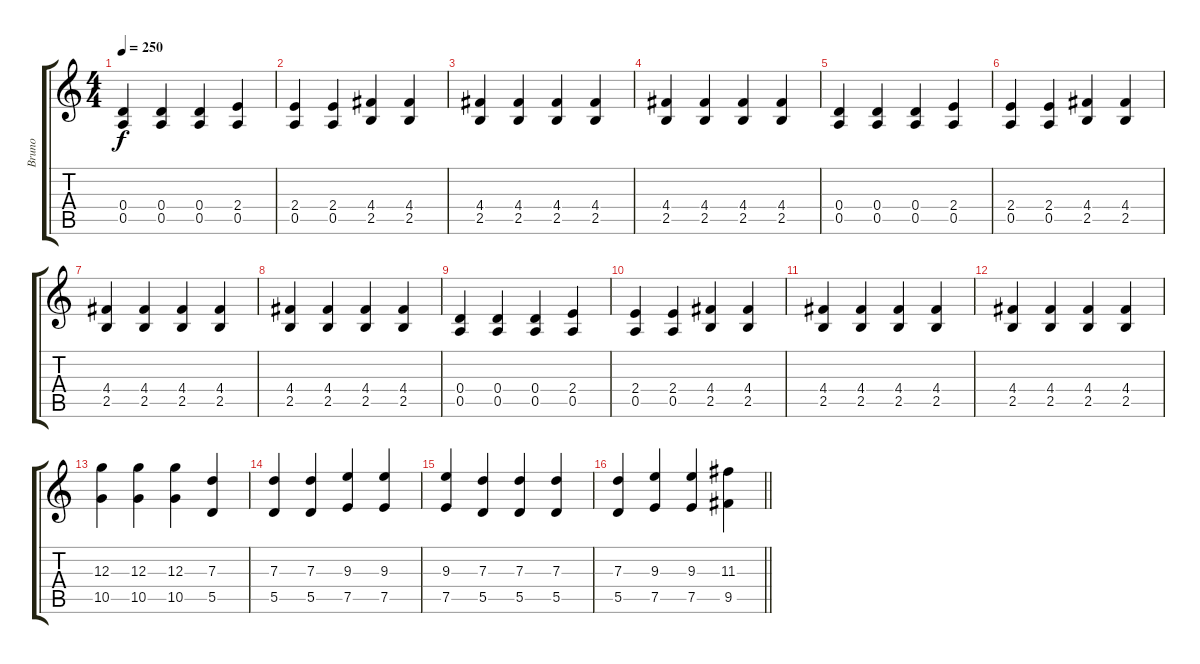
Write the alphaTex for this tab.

\track ("Bruno " "Bruno ") {instrument distortionguitar}
\staff {score tabs}
\tuning (E4 B3 G3 D3 A2 E2) {hide}
\ts (4 4)
\tempo 250
\clef g2
\ks c
(0.4 0.5).4{dy f} (0.4 0.5).4 (0.4 0.5).4 (2.4 0.5).4 |
(2.4 0.5).4 (2.4 0.5).4 (4.4 2.5).4 (4.4 2.5).4 |
(4.4 2.5).4 (4.4 2.5).4 (4.4 2.5).4 (4.4 2.5).4 |
(4.4 2.5).4 (4.4 2.5).4 (4.4 2.5).4 (4.4 2.5).4 |
(0.4 0.5).4 (0.4 0.5).4 (0.4 0.5).4 (2.4 0.5).4 |
(2.4 0.5).4 (2.4 0.5).4 (4.4 2.5).4 (4.4 2.5).4 |
(4.4 2.5).4 (4.4 2.5).4 (4.4 2.5).4 (4.4 2.5).4 |
(4.4 2.5).4 (4.4 2.5).4 (4.4 2.5).4 (4.4 2.5).4 |
(0.4 0.5).4 (0.4 0.5).4 (0.4 0.5).4 (2.4 0.5).4 |
(2.4 0.5).4 (2.4 0.5).4 (4.4 2.5).4 (4.4 2.5).4 |
(4.4 2.5).4 (4.4 2.5).4 (4.4 2.5).4 (4.4 2.5).4 |
(4.4 2.5).4 (4.4 2.5).4 (4.4 2.5).4 (4.4 2.5).4 |
(12.3 10.5).4 (12.3 10.5).4 (12.3 10.5).4 (7.3 5.5).4 |
(7.3 5.5).4 (7.3 5.5).4 (9.3 7.5).4 (9.3 7.5).4 |
(9.3 7.5).4 (7.3 5.5).4 (7.3 5.5).4 (7.3 5.5).4 |
\barLineRight lightlight
(7.3 5.5).4 (9.3 7.5).4 (9.3 7.5).4 (11.3 9.5).4
